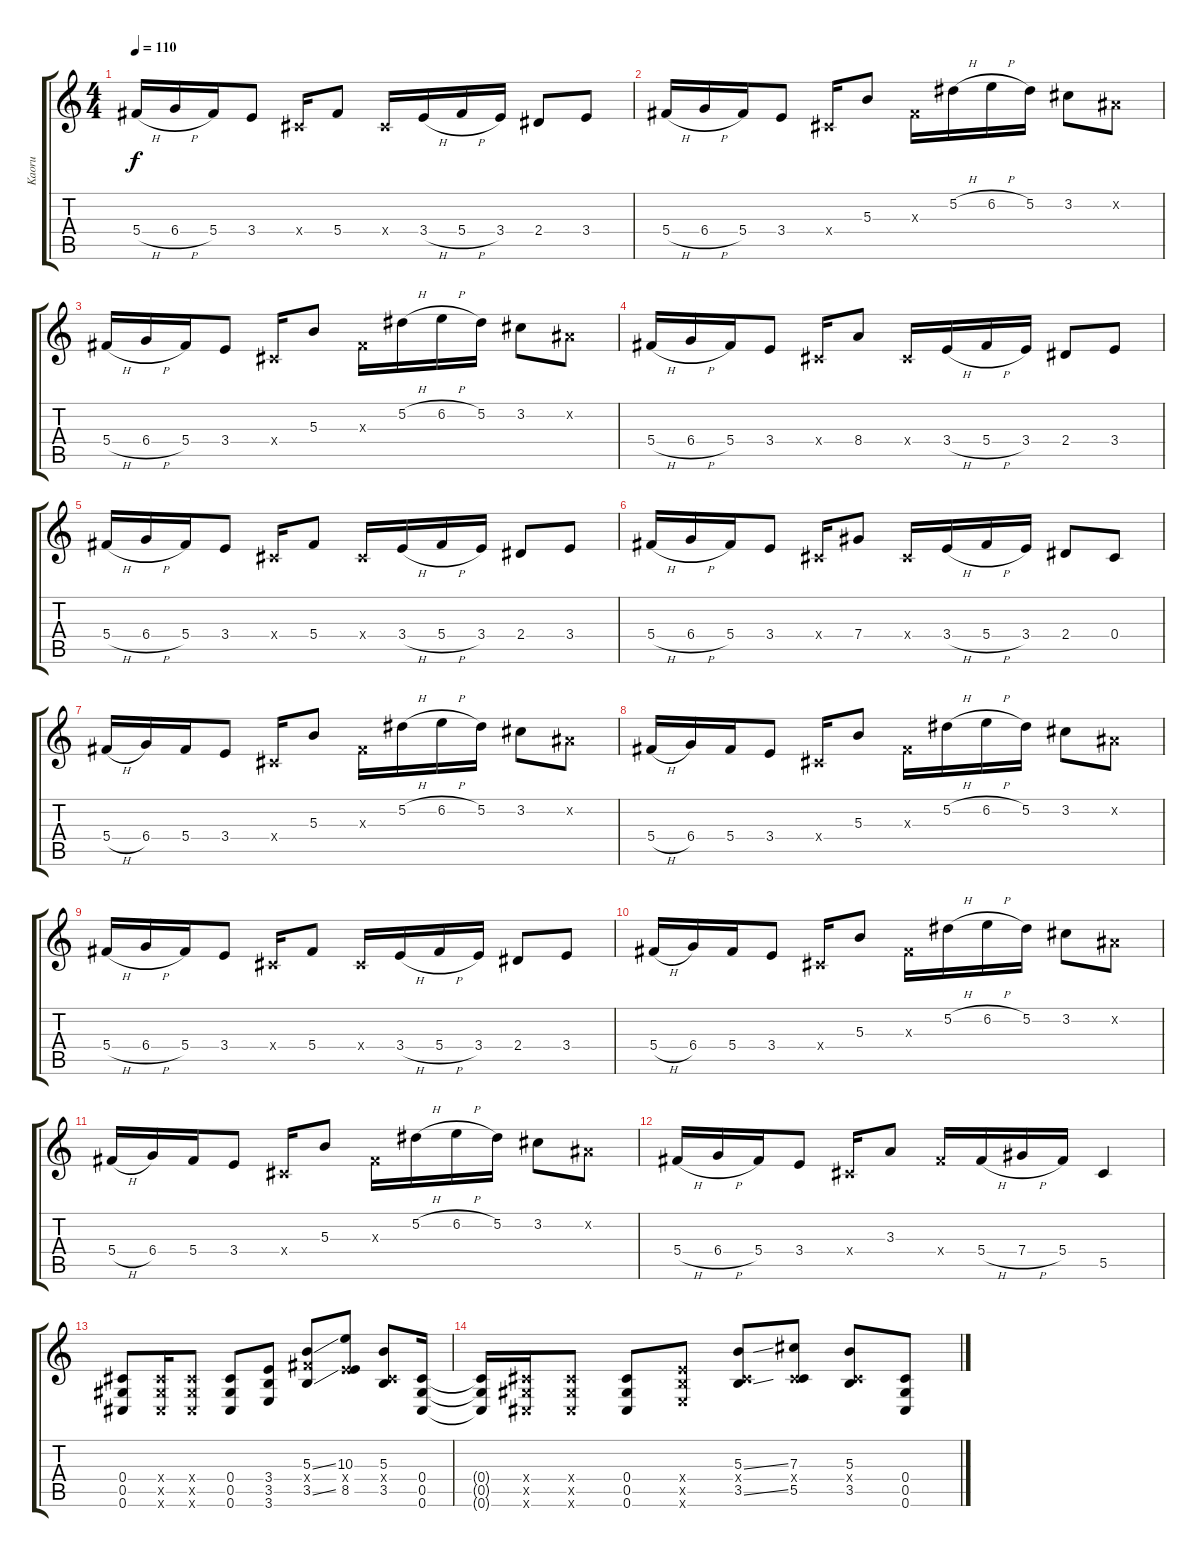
\track ("Kaoru" "Kaoru") {instrument overdrivenguitar}
\staff {score tabs}
\tuning (Eb4 Bb3 Gb3 Db3 Ab2 Db2) {hide}
\ts (4 4)
\tempo 110
\clef g2
\ks c
5.4{h}.16{dy f} 6.4{h}.16 5.4.16 3.4.8 0.4{x}.16 5.4.8 0.4{x}.16 3.4{h}.16 5.4{h}.16 3.4.16 2.4.8 3.4.8 |
5.4{h}.16 6.4{h}.16 5.4.16 3.4.8 0.4{x}.16 5.3.8 0.3{x}.16 5.2{h}.16 6.2{h}.16 5.2.16 3.2.8 0.2{x}.8 |
5.4{h}.16 6.4{h}.16 5.4.16 3.4.8 0.4{x}.16 5.3.8 0.3{x}.16 5.2{h}.16 6.2{h}.16 5.2.16 3.2.8 0.2{x}.8 |
5.4{h}.16 6.4{h}.16 5.4.16 3.4.8 0.4{x}.16 8.4.8 0.4{x}.16 3.4{h}.16 5.4{h}.16 3.4.16 2.4.8 3.4.8 |
5.4{h}.16 6.4{h}.16 5.4.16 3.4.8 0.4{x}.16 5.4.8 0.4{x}.16 3.4{h}.16 5.4{h}.16 3.4.16 2.4.8 3.4.8 |
5.4{h}.16 6.4{h}.16 5.4.16 3.4.8 0.4{x}.16 7.4.8 0.4{x}.16 3.4{h}.16 5.4{h}.16 3.4.16 2.4.8 0.4.8 |
5.4{h}.16 6.4.16 5.4.16 3.4.8 0.4{x}.16 5.3.8 0.3{x}.16 5.2{h}.16 6.2{h}.16 5.2.16 3.2.8 0.2{x}.8 |
5.4{h}.16 6.4.16 5.4.16 3.4.8 0.4{x}.16 5.3.8 0.3{x}.16 5.2{h}.16 6.2{h}.16 5.2.16 3.2.8 0.2{x}.8 |
5.4{h}.16 6.4{h}.16 5.4.16 3.4.8 0.4{x}.16 5.4.8 0.4{x}.16 3.4{h}.16 5.4{h}.16 3.4.16 2.4.8 3.4.8 |
5.4{h}.16 6.4.16 5.4.16 3.4.8 0.4{x}.16 5.3.8 0.3{x}.16 5.2{h}.16 6.2{h}.16 5.2.16 3.2.8 0.2{x}.8 |
5.4{h}.16 6.4.16 5.4.16 3.4.8 0.4{x}.16 5.3.8 0.3{x}.16 5.2{h}.16 6.2{h}.16 5.2.16 3.2.8 0.2{x}.8 |
5.4{h}.16 6.4{h}.16 5.4.16 3.4.8 0.4{x}.16 3.3.8 5.4{x}.16 5.4{h}.16 7.4{h}.16 5.4.16 5.5.4 |
(0.4 0.5 0.6).8 (0.4{x} 0.5{x} 0.6{x}).16 (0.4{x} 0.5{x} 0.6{x}).8 (0.4 0.5 0.6).8 (3.4 3.5 3.6).8 (5.3{ss} 5.4{x} 3.5{ss}).8 (10.3 3.4{x} 8.5).8 (5.3 0.4{x} 3.5).8 (0.4 0.5 0.6).16 |
(0.4{t} 0.5{t} 0.6{t}).16 (0.4{x} 0.5{x} 0.6{x}).16 (0.4{x} 0.5{x} 0.6{x}).8 (0.4 0.5 0.6).8 (3.4{x} 3.5{x} 3.6{x}).8 (5.3{ss} 0.4{x} 3.5{ss}).8 (7.3 0.4{x} 5.5).8 (5.3 0.4{x} 3.5).8 (0.4 0.5 0.6).8
